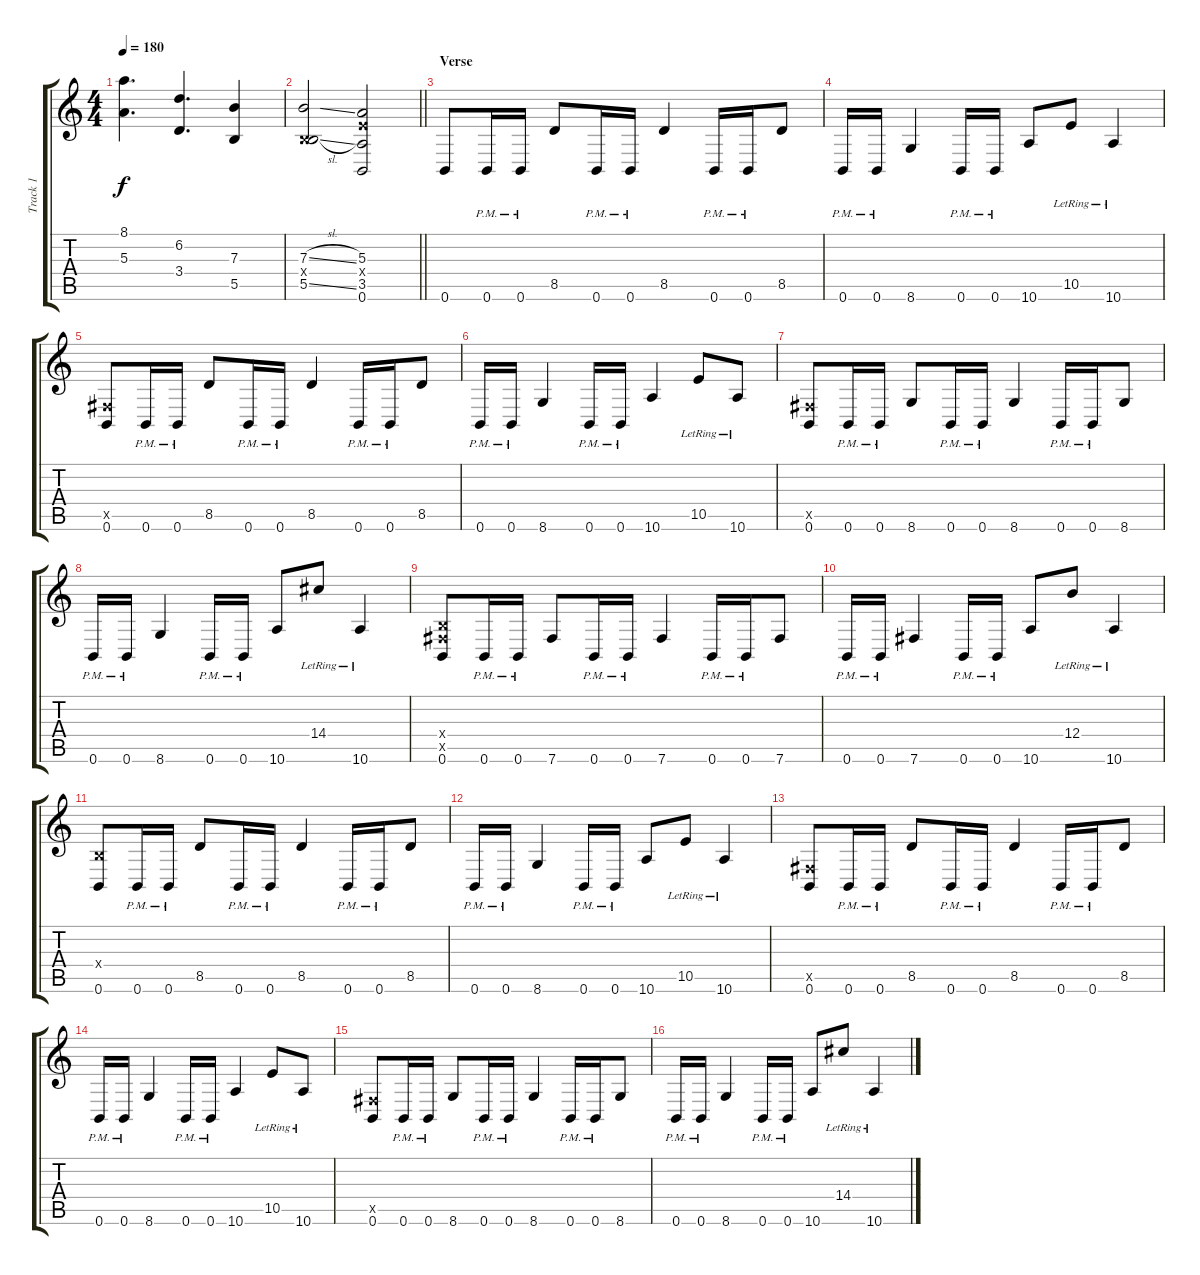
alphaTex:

\track ("Track 1" "Track 1") {instrument distortionguitar}
\staff {score tabs}
\tuning (Db4 Ab3 E3 B2 Gb2 B1) {hide}
\ts (4 4)
\tempo 180
\clef g2
\ks c
(8.1 5.3).4{d dy f} (6.2 3.4).4{d} (7.3 5.5).4 |
\barLineRight lightlight
(7.3{sl} 0.4{x} 5.5{sl}).2 (5.3 5.4{x} 3.5 0.6).2 |
\section ("" "Verse")
0.6.8 0.6{pm}.16 0.6{pm}.16 8.5.8 0.6{pm}.16 0.6{pm}.16 8.5.4 0.6{pm}.16 0.6{pm}.16 8.5.8 |
0.6{pm}.16 0.6{pm}.16 8.6.4 0.6{pm}.16 0.6{pm}.16 10.6.8 10.5{lr}.8 10.6{lr}.4 |
(0.5{x} 0.6).8 0.6{pm}.16 0.6{pm}.16 8.5.8 0.6{pm}.16 0.6{pm}.16 8.5.4 0.6{pm}.16 0.6{pm}.16 8.5.8 |
0.6{pm}.16 0.6{pm}.16 8.6.4 0.6{pm}.16 0.6{pm}.16 10.6.4 10.5{lr}.8 10.6{lr}.8 |
(0.5{x} 0.6).8 0.6{pm}.16 0.6{pm}.16 8.6.8 0.6{pm}.16 0.6{pm}.16 8.6.4 0.6{pm}.16 0.6{pm}.16 8.6.8 |
0.6{pm}.16 0.6{pm}.16 8.6.4 0.6{pm}.16 0.6{pm}.16 10.6.8 14.4{lr}.8 10.6{lr}.4 |
(0.4{x} 0.5{x} 0.6).8 0.6{pm}.16 0.6{pm}.16 7.6.8 0.6{pm}.16 0.6{pm}.16 7.6.4 0.6{pm}.16 0.6{pm}.16 7.6.8 |
0.6{pm}.16 0.6{pm}.16 7.6.4 0.6{pm}.16 0.6{pm}.16 10.6.8 12.4{lr}.8 10.6{lr}.4 |
(0.4{x} 0.6).8 0.6{pm}.16 0.6{pm}.16 8.5.8 0.6{pm}.16 0.6{pm}.16 8.5.4 0.6{pm}.16 0.6{pm}.16 8.5.8 |
0.6{pm}.16 0.6{pm}.16 8.6.4 0.6{pm}.16 0.6{pm}.16 10.6.8 10.5{lr}.8 10.6{lr}.4 |
(0.5{x} 0.6).8 0.6{pm}.16 0.6{pm}.16 8.5.8 0.6{pm}.16 0.6{pm}.16 8.5.4 0.6{pm}.16 0.6{pm}.16 8.5.8 |
0.6{pm}.16 0.6{pm}.16 8.6.4 0.6{pm}.16 0.6{pm}.16 10.6.4 10.5{lr}.8 10.6{lr}.8 |
(0.5{x} 0.6).8 0.6{pm}.16 0.6{pm}.16 8.6.8 0.6{pm}.16 0.6{pm}.16 8.6.4 0.6{pm}.16 0.6{pm}.16 8.6.8 |
0.6{pm}.16 0.6{pm}.16 8.6.4 0.6{pm}.16 0.6{pm}.16 10.6.8 14.4{lr}.8 10.6{lr}.4
